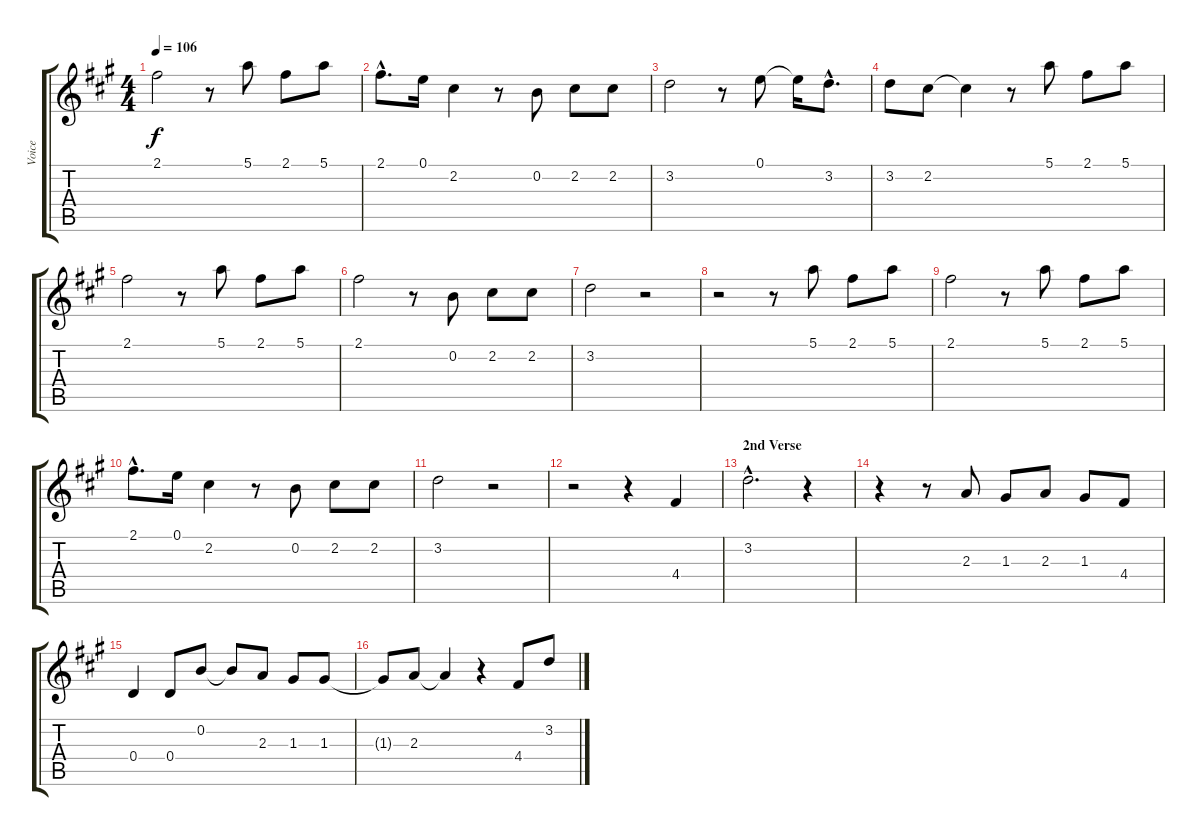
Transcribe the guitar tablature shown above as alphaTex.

\track ("Voice" "Voice") {instrument overdrivenguitar}
\staff {score tabs}
\tuning (E4 B3 G3 D3 A2 E2) {hide}
\ts (4 4)
\tempo 106
\clef g2
\ks a
2.1.2{dy f} r.8 5.1.8 2.1.8 5.1.8 |
2.1{hac}.8{d} 0.1.16 2.2.4 r.8 0.2.8 2.2.8 2.2.8 |
3.2.2 r.8 0.1.8 0.1{t}.16 3.2{hac}.8{d} |
3.2.8 2.2.8 2.2{t}.4 r.8 5.1.8 2.1.8 5.1.8 |
2.1.2 r.8 5.1.8 2.1.8 5.1.8 |
2.1.2 r.8 0.2.8 2.2.8 2.2.8 |
3.2.2 r.2 |
r.2 r.8 5.1.8 2.1.8 5.1.8 |
2.1.2 r.8 5.1.8 2.1.8 5.1.8 |
2.1{hac}.8{d} 0.1.16 2.2.4 r.8 0.2.8 2.2.8 2.2.8 |
3.2.2 r.2 |
r.2 r.4 4.4.4 |
\section ("" "2nd Verse")
3.2{hac}.2{d} r.4 |
r.4 r.8 2.3.8 1.3.8 2.3.8 1.3.8 4.4.8 |
0.4.4 0.4.8 0.2.8 0.2{t}.8 2.3.8 1.3.8 1.3.8 |
1.3{t}.8 2.3.8 2.3{t}.4 r.4 4.4.8 3.2.8
